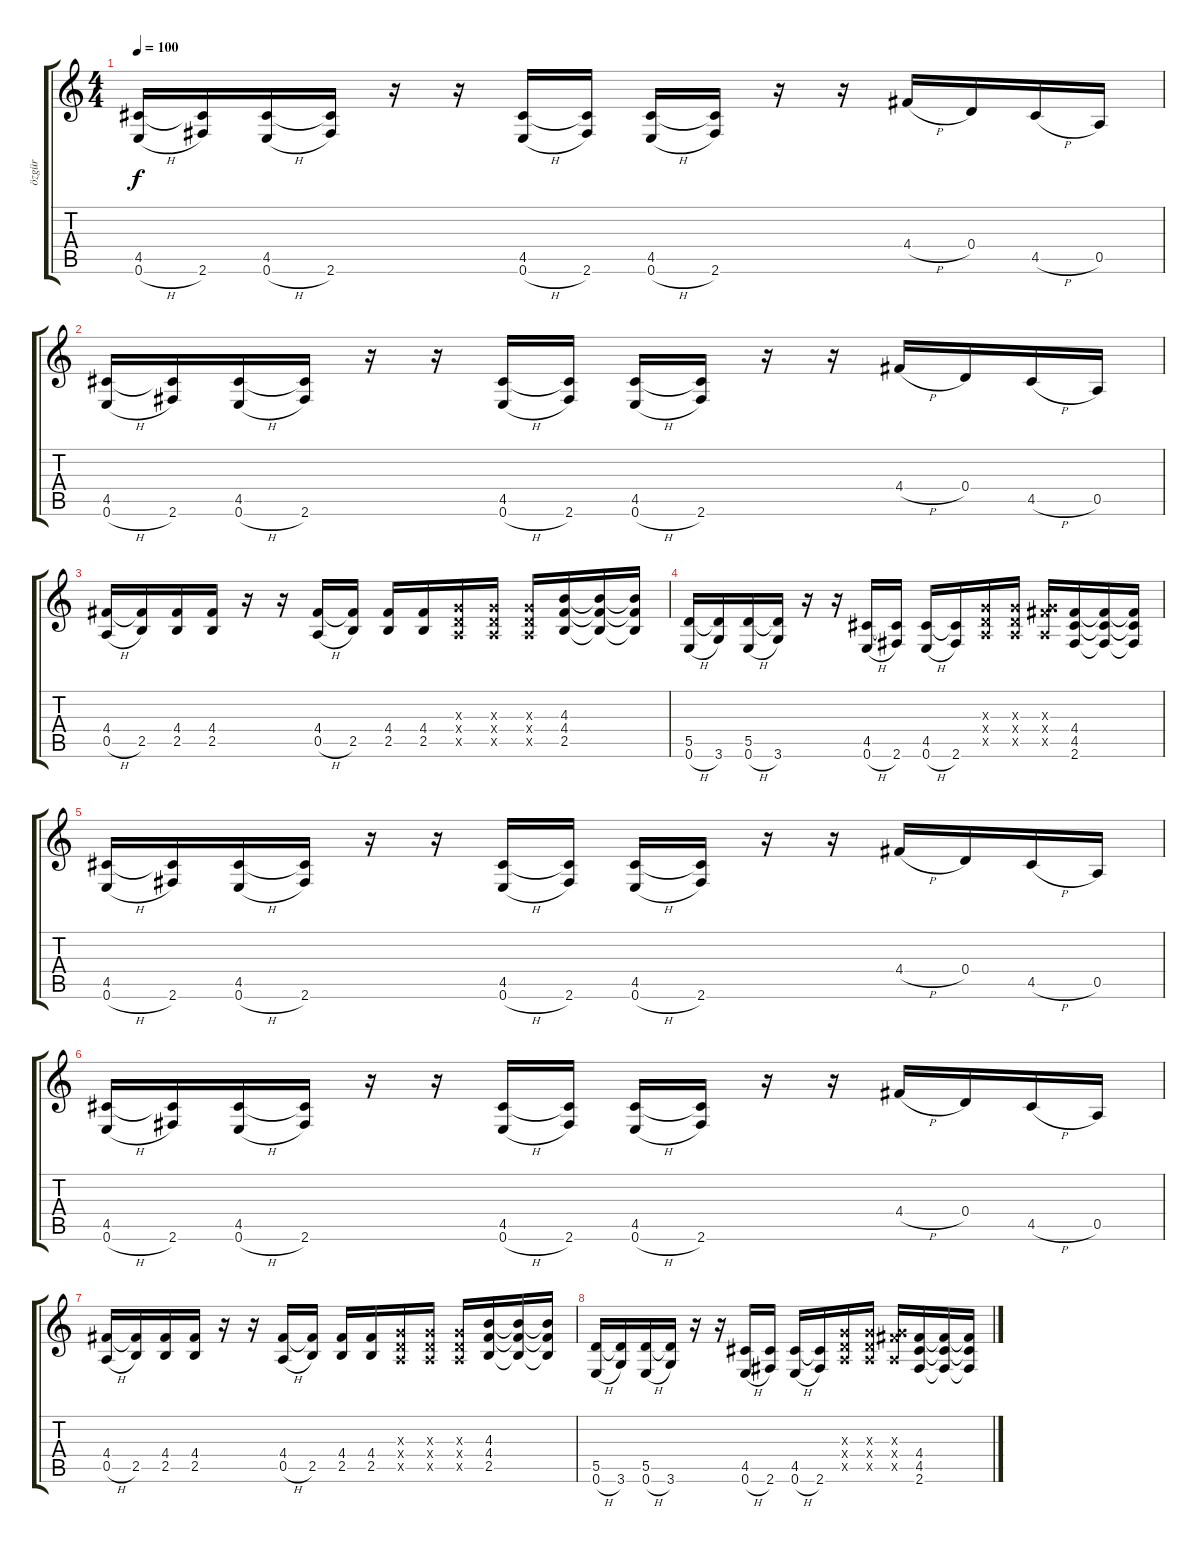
\track ("özgür" "özgür") {instrument overdrivenguitar}
\staff {score tabs}
\tuning (E4 B3 G3 D3 A2 E2) {hide}
\ts (4 4)
\tempo 100
\clef g2
\ks c
(4.5 0.6{h}).16{dy f} (4.5{t} 2.6).16 (4.5 0.6{h}).16 (4.5{t} 2.6).16 r.16 r.16 (4.5 0.6{h}).16 (4.5{t} 2.6).16 (4.5 0.6{h}).16 (4.5{t} 2.6).16 r.16 r.16 4.4{h}.16 0.4.16 4.5{h}.16 0.5.16 |
(4.5 0.6{h}).16 (4.5{t} 2.6).16 (4.5 0.6{h}).16 (4.5{t} 2.6).16 r.16 r.16 (4.5 0.6{h}).16 (4.5{t} 2.6).16 (4.5 0.6{h}).16 (4.5{t} 2.6).16 r.16 r.16 4.4{h}.16 0.4.16 4.5{h}.16 0.5.16 |
(4.4 0.5{h}).16 (4.4{t} 2.5).16 (4.4 2.5).16 (4.4 2.5).16 r.16 r.16 (4.4 0.5{h}).16 (4.4{t} 2.5).16 (4.4 2.5).16 (4.4 2.5).16 (0.3{x} 0.4{x} 0.5{x}).16 (0.3{x} 0.4{x} 0.5{x}).16 (0.3{x} 0.4{x} 0.5{x}).16 (4.3 4.4 2.5).16 (4.3{t} 4.4{t} 2.5{t}).16 (4.3{t} 4.4{t} 2.5{t}).16 |
(5.5 0.6{h}).16 (5.5{t} 3.6).16 (5.5 0.6{h}).16 (5.5{t} 3.6).16 r.16 r.16 (4.5 0.6{h}).16 (4.5{t} 2.6).16 (4.5 0.6{h}).16 (4.5{t} 2.6).16 (0.3{x} 0.4{x} 0.5{x}).16 (0.3{x} 0.4{x} 0.5{x}).16 (0.3{x} 4.4{x} 0.5{x}).16 (4.4 4.5 2.6).16 (4.4{t} 4.5{t} 2.6{t}).16 (4.4{t} 4.5{t} 2.6{t}).16 |
(4.5 0.6{h}).16 (4.5{t} 2.6).16 (4.5 0.6{h}).16 (4.5{t} 2.6).16 r.16 r.16 (4.5 0.6{h}).16 (4.5{t} 2.6).16 (4.5 0.6{h}).16 (4.5{t} 2.6).16 r.16 r.16 4.4{h}.16 0.4.16 4.5{h}.16 0.5.16 |
(4.5 0.6{h}).16 (4.5{t} 2.6).16 (4.5 0.6{h}).16 (4.5{t} 2.6).16 r.16 r.16 (4.5 0.6{h}).16 (4.5{t} 2.6).16 (4.5 0.6{h}).16 (4.5{t} 2.6).16 r.16 r.16 4.4{h}.16 0.4.16 4.5{h}.16 0.5.16 |
(4.4 0.5{h}).16 (4.4{t} 2.5).16 (4.4 2.5).16 (4.4 2.5).16 r.16 r.16 (4.4 0.5{h}).16 (4.4{t} 2.5).16 (4.4 2.5).16 (4.4 2.5).16 (0.3{x} 0.4{x} 0.5{x}).16 (0.3{x} 0.4{x} 0.5{x}).16 (0.3{x} 0.4{x} 0.5{x}).16 (4.3 4.4 2.5).16 (4.3{t} 4.4{t} 2.5{t}).16 (4.3{t} 4.4{t} 2.5{t}).16 |
(5.5 0.6{h}).16 (5.5{t} 3.6).16 (5.5 0.6{h}).16 (5.5{t} 3.6).16 r.16 r.16 (4.5 0.6{h}).16 (4.5{t} 2.6).16 (4.5 0.6{h}).16 (4.5{t} 2.6).16 (0.3{x} 0.4{x} 0.5{x}).16 (0.3{x} 0.4{x} 0.5{x}).16 (0.3{x} 4.4{x} 0.5{x}).16 (4.4 4.5 2.6).16 (4.4{t} 4.5{t} 2.6{t}).16 (4.4{t} 4.5{t} 2.6{t}).16
